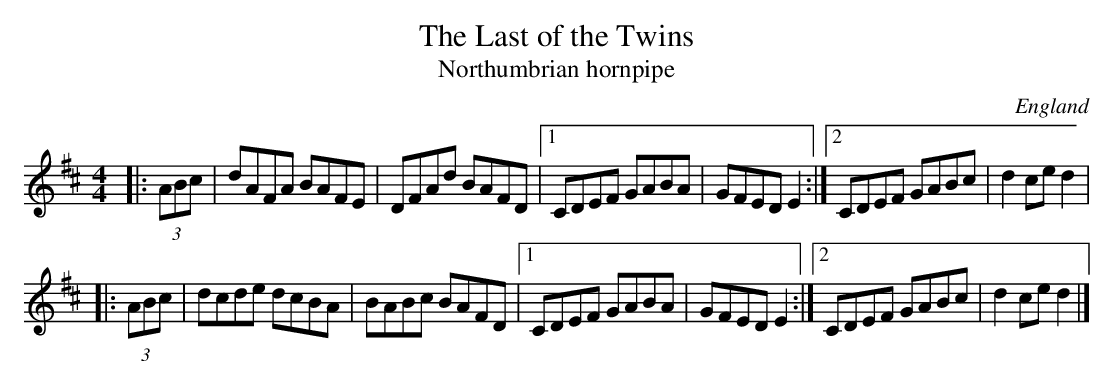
X:1
T:Last of the Twins, The
T:Northumbrian hornpipe
O:England
O:Ireland
M:4/4
K:D
|:(3ABc| dAFA BAFE|DFAd BAFD|1 CDEF GABA|GFED E2:|2 CDEF GABc|d2ce d2 |
|:(3ABc| dcde dcBA|BABc BAFD|1 CDEF GABA|GFED E2:|2 CDEF GABc|d2ce d2|]
